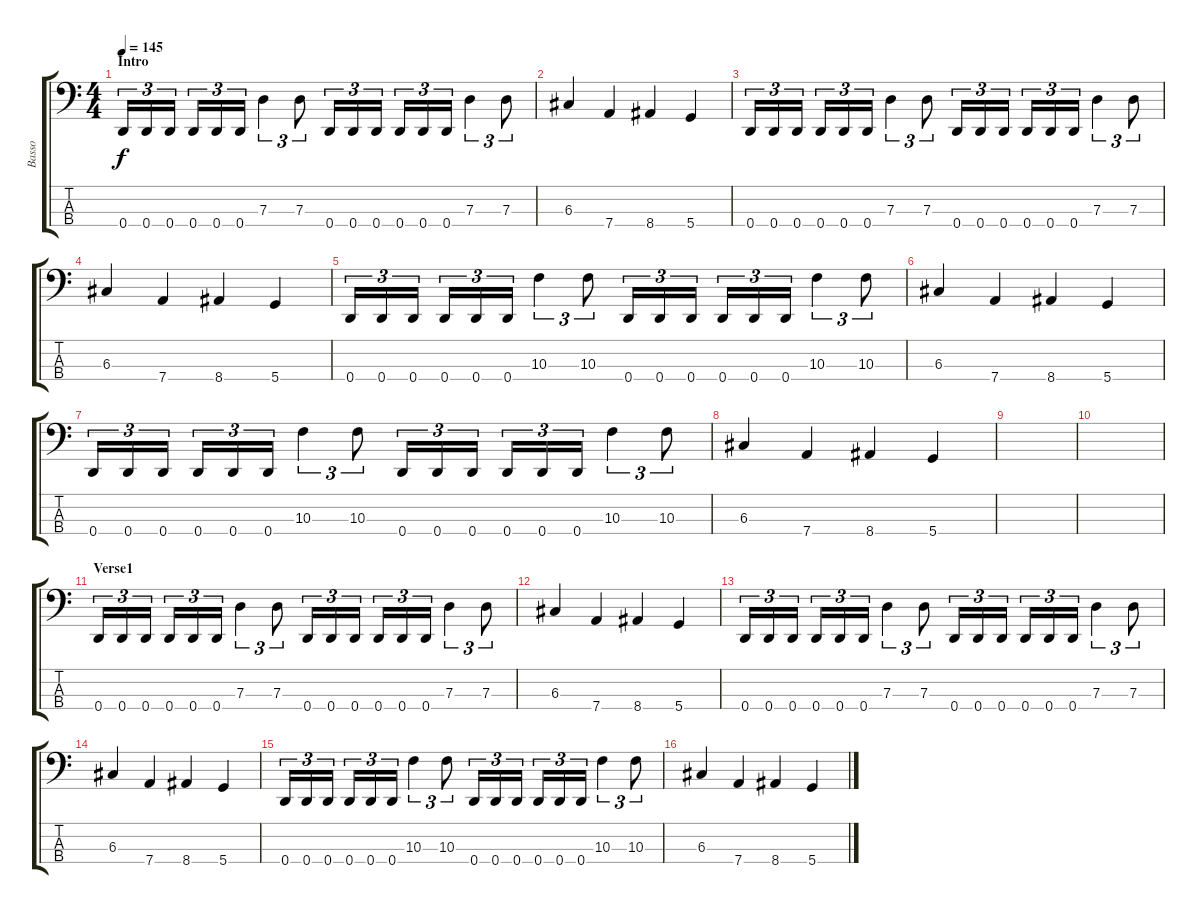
\track ("Basso" "Basso") {instrument electricbassfinger}
\staff {score tabs}
\tuning (F2 C2 G1 D1) {hide}
\ts (4 4)
\section ("" "Intro")
\tempo 145
\clef f4
\ks c
0.4.16{tu (3 2) dy f instrument electricbassfinger} 0.4.16{tu (3 2)} 0.4.16{tu (3 2)} 0.4.16{tu (3 2)} 0.4.16{tu (3 2)} 0.4.16{tu (3 2)} 7.3.4{tu (3 2)} 7.3.8{tu (3 2)} 0.4.16{tu (3 2)} 0.4.16{tu (3 2)} 0.4.16{tu (3 2)} 0.4.16{tu (3 2)} 0.4.16{tu (3 2)} 0.4.16{tu (3 2)} 7.3.4{tu (3 2)} 7.3.8{tu (3 2)} |
6.3.4 7.4.4 8.4.4 5.4.4 |
0.4.16{tu (3 2)} 0.4.16{tu (3 2)} 0.4.16{tu (3 2)} 0.4.16{tu (3 2)} 0.4.16{tu (3 2)} 0.4.16{tu (3 2)} 7.3.4{tu (3 2)} 7.3.8{tu (3 2)} 0.4.16{tu (3 2)} 0.4.16{tu (3 2)} 0.4.16{tu (3 2)} 0.4.16{tu (3 2)} 0.4.16{tu (3 2)} 0.4.16{tu (3 2)} 7.3.4{tu (3 2)} 7.3.8{tu (3 2)} |
6.3.4 7.4.4 8.4.4 5.4.4 |
0.4.16{tu (3 2)} 0.4.16{tu (3 2)} 0.4.16{tu (3 2)} 0.4.16{tu (3 2)} 0.4.16{tu (3 2)} 0.4.16{tu (3 2)} 10.3.4{tu (3 2)} 10.3.8{tu (3 2)} 0.4.16{tu (3 2)} 0.4.16{tu (3 2)} 0.4.16{tu (3 2)} 0.4.16{tu (3 2)} 0.4.16{tu (3 2)} 0.4.16{tu (3 2)} 10.3.4{tu (3 2)} 10.3.8{tu (3 2)} |
6.3.4 7.4.4 8.4.4 5.4.4 |
0.4.16{tu (3 2)} 0.4.16{tu (3 2)} 0.4.16{tu (3 2)} 0.4.16{tu (3 2)} 0.4.16{tu (3 2)} 0.4.16{tu (3 2)} 10.3.4{tu (3 2)} 10.3.8{tu (3 2)} 0.4.16{tu (3 2)} 0.4.16{tu (3 2)} 0.4.16{tu (3 2)} 0.4.16{tu (3 2)} 0.4.16{tu (3 2)} 0.4.16{tu (3 2)} 10.3.4{tu (3 2)} 10.3.8{tu (3 2)} |
6.3.4 7.4.4 8.4.4 5.4.4 |
|
|
\section ("" "Verse1")
0.4.16{tu (3 2)} 0.4.16{tu (3 2)} 0.4.16{tu (3 2)} 0.4.16{tu (3 2)} 0.4.16{tu (3 2)} 0.4.16{tu (3 2)} 7.3.4{tu (3 2)} 7.3.8{tu (3 2)} 0.4.16{tu (3 2)} 0.4.16{tu (3 2)} 0.4.16{tu (3 2)} 0.4.16{tu (3 2)} 0.4.16{tu (3 2)} 0.4.16{tu (3 2)} 7.3.4{tu (3 2)} 7.3.8{tu (3 2)} |
6.3.4 7.4.4 8.4.4 5.4.4 |
0.4.16{tu (3 2)} 0.4.16{tu (3 2)} 0.4.16{tu (3 2)} 0.4.16{tu (3 2)} 0.4.16{tu (3 2)} 0.4.16{tu (3 2)} 7.3.4{tu (3 2)} 7.3.8{tu (3 2)} 0.4.16{tu (3 2)} 0.4.16{tu (3 2)} 0.4.16{tu (3 2)} 0.4.16{tu (3 2)} 0.4.16{tu (3 2)} 0.4.16{tu (3 2)} 7.3.4{tu (3 2)} 7.3.8{tu (3 2)} |
6.3.4 7.4.4 8.4.4 5.4.4 |
0.4.16{tu (3 2)} 0.4.16{tu (3 2)} 0.4.16{tu (3 2)} 0.4.16{tu (3 2)} 0.4.16{tu (3 2)} 0.4.16{tu (3 2)} 10.3.4{tu (3 2)} 10.3.8{tu (3 2)} 0.4.16{tu (3 2)} 0.4.16{tu (3 2)} 0.4.16{tu (3 2)} 0.4.16{tu (3 2)} 0.4.16{tu (3 2)} 0.4.16{tu (3 2)} 10.3.4{tu (3 2)} 10.3.8{tu (3 2)} |
6.3.4 7.4.4 8.4.4 5.4.4
